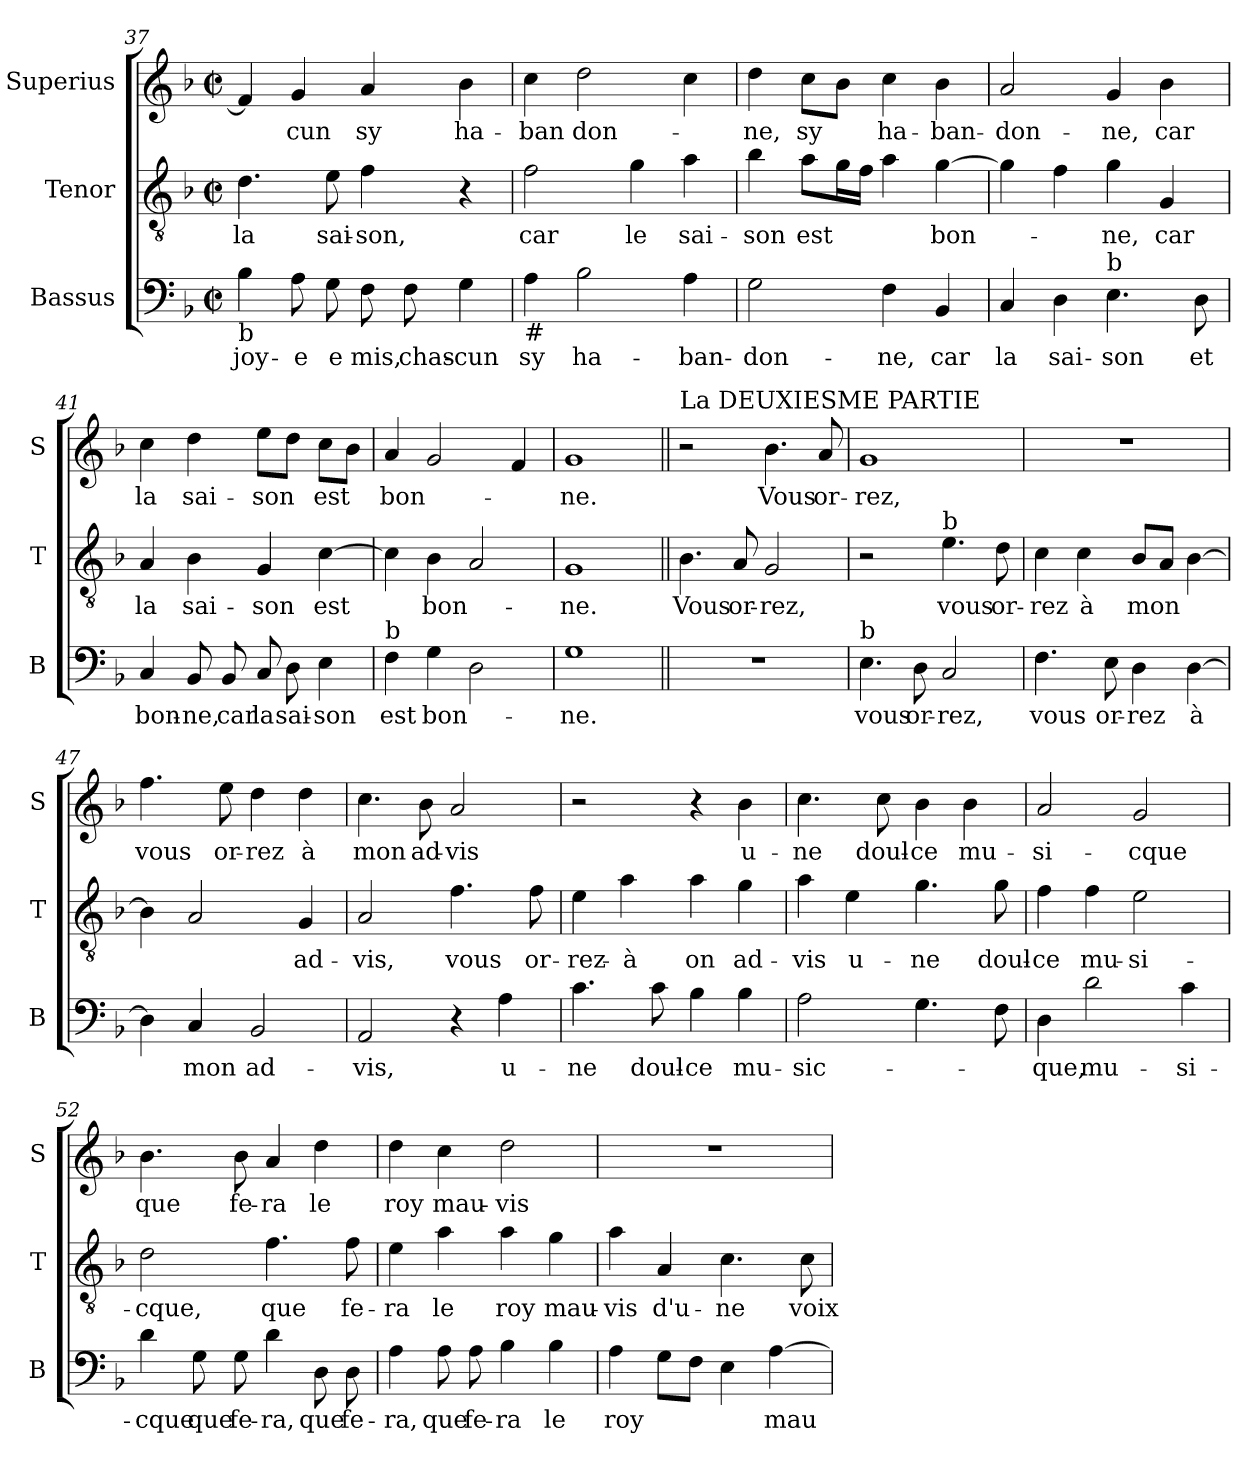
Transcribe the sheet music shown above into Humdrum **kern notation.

**kern	**text	**kern	**text	**kern	**text
*part3	*part3	*part2	*part2	*part1	*part1
*staff3	*staff3	*staff2	*staff2	*staff1	*staff1
*I"Bassus	*	*I"Tenor	*	*I"Superius	*
*I'B	*	*I'T	*	*I'S	*
*clefF4	*	*clefGv2	*	*clefG2	*
*k[b-]	*	*k[b-]	*	*k[b-]	*
*F:	*	*F:	*	*F:	*
*M2/2	*	*M2/2	*	*M2/2	*
*met(c|)	*	*met(c|)	*	*met(c|)	*
=37	=37	=37	=37	=37	=37
!LO:TX:b:t=b	!	!	!	!	!
!	!LO:LY:b	!	!LO:LY:b	!	!
4B-\	joy-	4.d\	la	4f/]	.
!	!LO:LY:b	!	!	!	!LO:LY:b
8A\	-e	.	.	4g/	-cun
!	!LO:LY:b	!	!LO:LY:b	!	!
8G\	e	8e\	sai-	.	.
!	!LO:LY:b	!	!LO:LY:b	!	!LO:LY:b
8F\	mis,	4f\	-son,	4a/	sy
!	!LO:LY:b	!	!	!	!
8F\	chas-	.	.	.	.
!	!LO:LY:b	!	!	!	!LO:LY:b
4G\	-cun	4r	.	4b-\	ha-
=38	=38	=38	=38	=38	=38
!LO:TX:b:t=#	!	!	!	!	!
!	!LO:LY:b	!	!LO:LY:b	!	!LO:LY:b
4A\	sy	2f\	car	4cc\	-ban
!	!LO:LY:b	!	!	!	!LO:LY:b
2B-\	ha-	.	.	2dd\	don-
!	!	!	!LO:LY:b	!	!
.	.	4g\	le	.	.
!	!LO:LY:b	!	!LO:LY:b	!	!
4A\	-ban-	4a\	sai-	4cc\	.
!!LO:LB:g=z
=39	=39	=39	=39	=39	=39
!	!LO:LY:b	!	!LO:LY:b	!	!LO:LY:b
2G\	-don-	4b-\	-son	4dd\	-ne,
!	!	!	!LO:LY:b	!	!LO:LY:b
.	.	8a\L	est	8cc\L	sy
.	.	16g\L	.	8b-\J	.
.	.	16f\JJ	.	.	.
!	!LO:LY:b	!	!	!	!LO:LY:b
4F\	-ne,	4a\	.	4cc\	ha-
!	!LO:LY:b	!	!LO:LY:b	!	!LO:LY:b
4BB-/	car	[4g\	bon-	4b-\	-ban-
=40	=40	=40	=40	=40	=40
!	!LO:LY:b	!	!	!	!LO:LY:b
4C/	la	4g\]	.	2a/	-don-
!	!LO:LY:b	!	!	!	!
4D\	sai-	4f\	.	.	.
!LO:TX:a:t=b	!	!	!	!	!
!	!LO:LY:b	!	!LO:LY:b	!	!LO:LY:b
4.E\	-son	4g\	-ne,	4g/	-ne,
!	!	!	!LO:LY:b	!	!LO:LY:b
.	.	4G/	car	4b-\	car
!	!LO:LY:b	!	!	!	!
8D\	et	.	.	.	.
=41	=41	=41	=41	=41	=41
!	!LO:LY:b	!	!LO:LY:b	!	!LO:LY:b
4C/	bon-	4A/	la	4cc\	la
!	!LO:LY:b	!	!LO:LY:b	!	!LO:LY:b
8BB-/	-ne,	4B-\	sai-	4dd\	sai-
!	!LO:LY:b	!	!	!	!
8BB-/	car	.	.	.	.
!	!LO:LY:b	!	!LO:LY:b	!	!LO:LY:b
8C/	la	4G/	-son	8ee\L	-son
!	!LO:LY:b	!	!	!	!
8D\	sai-	.	.	8dd\J	.
!	!LO:LY:b	!	!LO:LY:b	!	!LO:LY:b
4E\	-son	[4c\	est	8cc\L	est
.	.	.	.	8b-\J	.
=42	=42	=42	=42	=42	=42
!LO:TX:a:t=b	!	!	!	!	!
!	!LO:LY:b	!	!	!	!LO:LY:b
4F\	est	4c\]	.	4a/	bon-
!	!LO:LY:b	!	!LO:LY:b	!	!
4G\	bon-	4B-\	bon-	2g/	.
2D\	.	2A/	.	.	.
.	.	.	.	4f/	.
=43	=43	=43	=43	=43	=43
!	!LO:LY:b	!	!LO:LY:b	!	!LO:LY:b
1G	-ne.	1G	-ne.	1g	-ne.
!!LO:LB:g=z
=44||	=44||	=44||	=44||	=44||	=44||
!	!	!	!	!LO:TX:a:t=La DEUXIESME PARTIE	!
!	!	!	!LO:LY:b	!	!
1r	.	4.B-\	Vous	2r	.
!	!	!	!LO:LY:b	!	!
.	.	8A/	or-	.	.
!	!	!	!LO:LY:b	!	!LO:LY:b
.	.	2G/	-rez,	4.b-\	Vous
!	!	!	!	!	!LO:LY:b
.	.	.	.	8a/	or-
=45	=45	=45	=45	=45	=45
!LO:TX:a:t=b	!	!	!	!	!
!	!LO:LY:b	!	!	!	!LO:LY:b
4.E\	vous	2r	.	1g	-rez,
!	!LO:LY:b	!	!	!	!
8D\	or-	.	.	.	.
!	!	!LO:TX:a:t=b	!	!	!
!	!LO:LY:b	!	!LO:LY:b	!	!
2C/	-rez,	4.e\	vous	.	.
!	!	!	!LO:LY:b	!	!
.	.	8d\	or-	.	.
=46	=46	=46	=46	=46	=46
!	!LO:LY:b	!	!LO:LY:b	!	!
4.F\	vous	4c\	-rez	1r	.
!	!	!	!LO:LY:b	!	!
.	.	4c\	à	.	.
!	!LO:LY:b	!	!	!	!
8E\	or-	.	.	.	.
!	!LO:LY:b	!	!LO:LY:b	!	!
4D\	-rez	8B-/L	mon	.	.
.	.	8A/J	.	.	.
!	!LO:LY:b	!	!	!	!
[4D\	à	[4B-\	.	.	.
=47	=47	=47	=47	=47	=47
!	!	!	!	!	!LO:LY:b
4D\]	.	4B-\]	.	4.ff\	vous
!	!LO:LY:b	!	!	!	!
4C/	mon	2A/	.	.	.
!	!	!	!	!	!LO:LY:b
.	.	.	.	8ee\	or-
!	!LO:LY:b	!	!	!	!LO:LY:b
2BB-/	ad-	.	.	4dd\	-rez
!	!	!	!LO:LY:b	!	!LO:LY:b
.	.	4G/	ad-	4dd\	à
=48	=48	=48	=48	=48	=48
!	!LO:LY:b	!	!LO:LY:b	!	!LO:LY:b
2AA/	-vis,	2A/	-vis,	4.cc\	mon
!	!	!	!	!	!LO:LY:b
.	.	.	.	8b-\	ad-
!	!	!	!LO:LY:b	!	!LO:LY:b
4r	.	4.f\	vous	2a/	-vis
!	!LO:LY:b	!	!	!	!
4A\	u-	.	.	.	.
!	!	!	!LO:LY:b	!	!
.	.	8f\	or-	.	.
!!LO:LB:g=z
=49	=49	=49	=49	=49	=49
!	!LO:LY:b	!	!LO:LY:b	!	!
4.c\	-ne	4e\	-rez-	2r	.
!	!	!	!LO:LY:b	!	!
.	.	4a\	-à	.	.
!	!LO:LY:b	!	!	!	!
8c\	doul-	.	.	.	.
!	!LO:LY:b	!	!LO:LY:b	!	!
4B-\	-ce	4a\	on	4r	.
!	!LO:LY:b	!	!LO:LY:b	!	!LO:LY:b
4B-\	mu-	4g\	ad-	4b-\	u-
=50	=50	=50	=50	=50	=50
!	!LO:LY:b	!	!LO:LY:b	!	!LO:LY:b
2A\	-sic-	4a\	-vis	4.cc\	-ne
!	!	!	!LO:LY:b	!	!
.	.	4e\	u-	.	.
!	!	!	!	!	!LO:LY:b
.	.	.	.	8cc\	doul-
!	!	!	!LO:LY:b	!	!LO:LY:b
4.G\	.	4.g\	-ne	4b-\	-ce
!	!	!	!	!	!LO:LY:b
.	.	.	.	4b-\	mu-
!	!	!	!LO:LY:b	!	!
8F\	.	8g\	doul-	.	.
=51	=51	=51	=51	=51	=51
!	!LO:LY:b	!	!LO:LY:b	!	!LO:LY:b
4D\	-que,	4f\	-ce	2a/	-si-
!	!LO:LY:b	!	!LO:LY:b	!	!
2d\	mu-	4f\	mu-	.	.
!	!	!	!LO:LY:b	!	!LO:LY:b
.	.	2e\	-si-	2g/	-cque
!	!LO:LY:b	!	!	!	!
4c\	-si-	.	.	.	.
=52	=52	=52	=52	=52	=52
!	!LO:LY:b	!	!LO:LY:b	!	!LO:LY:b
4d\	-cque	2d\	-cque,	4.b-\	que
!	!LO:LY:b	!	!	!	!
8G\	que	.	.	.	.
!	!LO:LY:b	!	!	!	!LO:LY:b
8G\	fe-	.	.	8b-\	fe-
!	!LO:LY:b	!	!LO:LY:b	!	!LO:LY:b
4d\	-ra,	4.f\	que	4a/	-ra
!	!LO:LY:b	!	!	!	!LO:LY:b
8D\	que	.	.	4dd\	le
!	!LO:LY:b	!	!LO:LY:b	!	!
8D\	fe-	8f\	fe-	.	.
=53	=53	=53	=53	=53	=53
!	!LO:LY:b	!	!LO:LY:b	!	!LO:LY:b
4A\	-ra,	4e\	-ra	4dd\	roy
!	!LO:LY:b	!	!LO:LY:b	!	!LO:LY:b
8A\	que	4a\	le	4cc\	mau-
!	!LO:LY:b	!	!	!	!
8A\	fe-	.	.	.	.
!	!LO:LY:b	!	!LO:LY:b	!	!LO:LY:b
4B-\	-ra	4a\	roy	2dd\	-vis
!	!LO:LY:b	!	!LO:LY:b	!	!
4B-\	le	4g\	mau-	.	.
!!LO:LB:g=z
=54	=54	=54	=54	=54	=54
!	!LO:LY:b	!	!LO:LY:b	!	!
4A\	roy	4a\	-vis	1r	.
!	!	!	!LO:LY:b	!	!
8G\L	.	4A/	d'u-	.	.
8F\J	.	.	.	.	.
!	!	!	!LO:LY:b	!	!
4E\	.	4.c\	-ne	.	.
!	!LO:LY:b	!	!	!	!
[4A\	mau-	.	.	.	.
!	!	!	!LO:LY:b	!	!
.	.	8c\	voix	.	.
=	=	=	=	=	=
*-	*-	*-	*-	*-	*-
